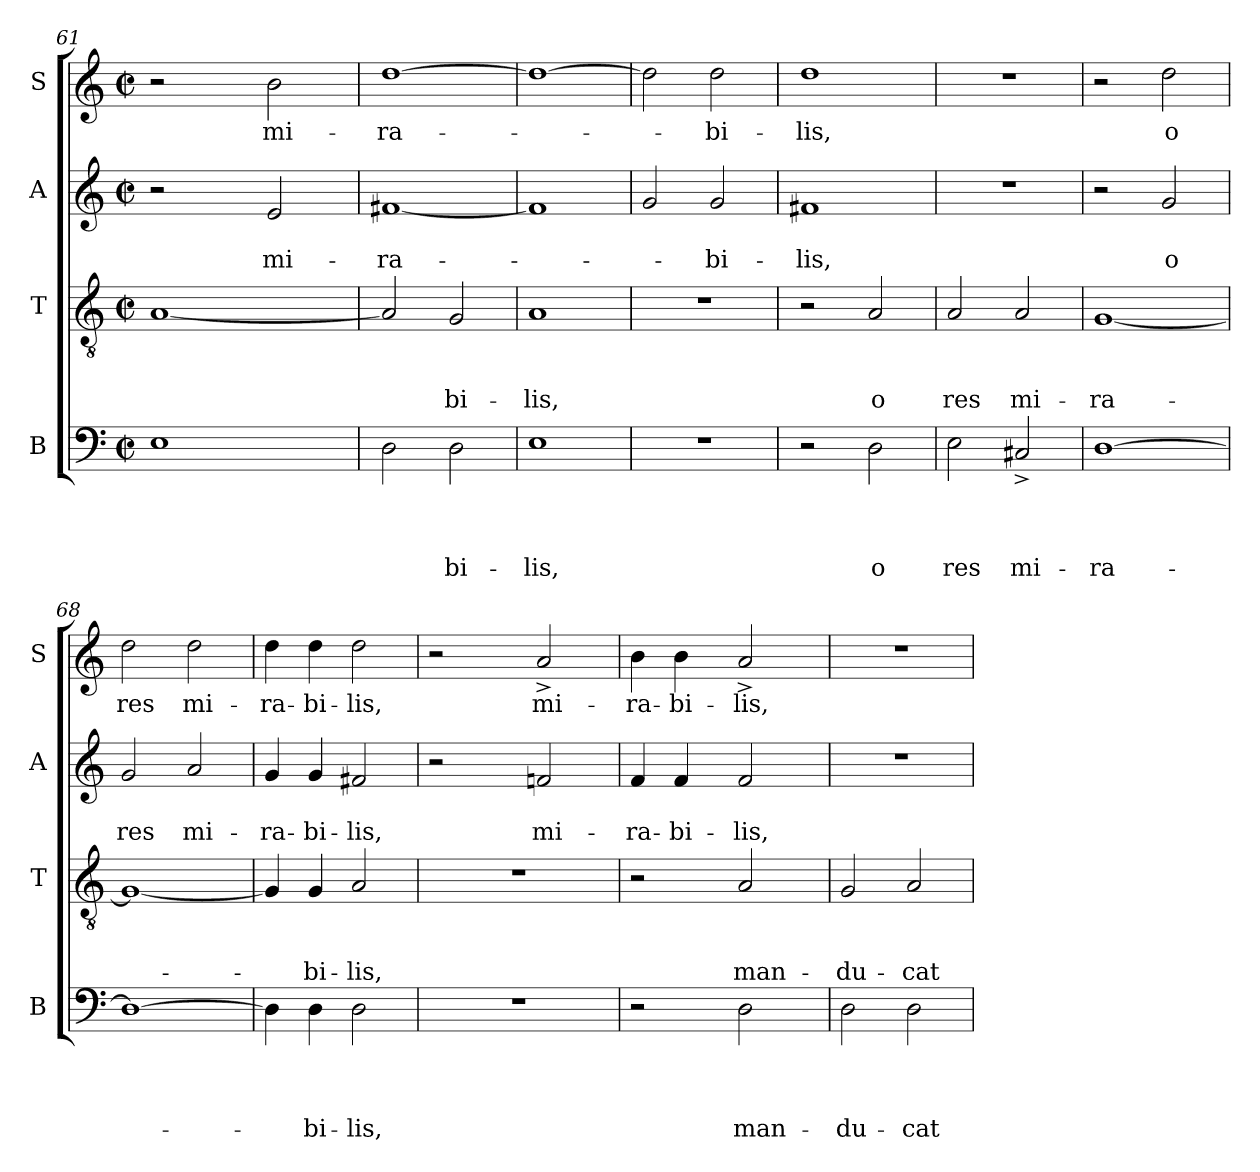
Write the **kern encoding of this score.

**kern	**text	**text	**text	**text	**kern	**text	**text	**text	**kern	**text	**text	**kern	**text
*part4	*part4	*part4	*part4	*part4	*part3	*part3	*part3	*part3	*part2	*part2	*part2	*part1	*part1
*staff4	*staff4	*staff4	*staff4	*staff4	*staff3	*staff3	*staff3	*staff3	*staff2	*staff2	*staff2	*staff1	*staff1
*I"B	*	*	*	*	*I"T	*	*	*	*I"A	*	*	*I"S	*
*I'B	*	*	*	*	*I'T	*	*	*	*I'A	*	*	*I'S	*
*clefF4	*	*	*	*	*clefGv2	*	*	*	*clefG2	*	*	*clefG2	*
*k[]	*	*	*	*	*k[]	*	*	*	*k[]	*	*	*k[]	*
*C:	*	*	*	*	*C:	*	*	*	*C:	*	*	*C:	*
*M2/2	*	*	*	*	*M2/2	*	*	*	*M2/2	*	*	*M2/2	*
*met(c|)	*	*	*	*	*met(c|)	*	*	*	*met(c|)	*	*	*met(c|)	*
=61	=61	=61	=61	=61	=61	=61	=61	=61	=61	=61	=61	=61	=61
*	*	*	*	*	*	*	*	*	*^	*	*	*^	*
1E	.	.	.	.	[<1A	.	.	.	2r	4..ryy	.	.	2r	4ryy	.
.	.	.	.	.	.	.	.	.	.	.	.	.	.	8ryy	.
.	.	.	.	.	.	.	.	.	.	.	.	.	.	32ryy	.
.	.	.	.	.	.	.	.	.	.	.	.	.	.	2ryy	.
.	.	.	.	.	.	.	.	.	.	2ryy	.	.	.	.	.
!	!	!	!	!	!	!	!	!	!	!	!	!LO:LY:b	!	!	!LO:LY:b
.	.	.	.	.	.	.	.	.	2e/	.	.	mi-	2b\	.	mi-
.	.	.	.	.	.	.	.	.	.	.	.	.	.	16.ryy	.
.	.	.	.	.	.	.	.	.	.	16ryy	.	.	.	.	.
=62	=62	=62	=62	=62	=62	=62	=62	=62	=62	=62	=62	=62	=62	=62	=62
!	!	!	!	!	!	!	!	!	!	!	!	!LO:LY:b	!	!	!LO:LY:b
*	*	*	*	*	*	*	*	*	*v	*v	*	*	*	*	*
*	*	*	*	*	*	*	*	*	*	*	*	*v	*v	*
2D\	.	.	.	.	2A/]	.	.	.	[<1f#X	.	-ra-	[>1dd	-ra-
!	!	!	!	!LO:LY:b	!	!	!	!LO:LY:b	!	!	!	!	!
2D\	.	.	.	-bi-	2G/	.	.	-bi-	.	.	.	.	.
=63	=63	=63	=63	=63	=63	=63	=63	=63	=63	=63	=63	=63	=63
!	!	!	!	!LO:LY:b	!	!	!	!LO:LY:b	!	!	!	!	!
1E	.	.	.	-lis,	1A	.	.	-lis,	1f#]	.	.	1dd_	.
=64	=64	=64	=64	=64	=64	=64	=64	=64	=64	=64	=64	=64	=64
1r	.	.	.	.	1r	.	.	.	2g/	.	.	2dd\]	.
!	!	!	!	!	!	!	!	!	!	!	!LO:LY:b	!	!LO:LY:b
.	.	.	.	.	.	.	.	.	2g/	.	-bi-	2dd\	-bi-
=65	=65	=65	=65	=65	=65	=65	=65	=65	=65	=65	=65	=65	=65
!	!	!	!	!	!	!	!	!	!	!	!LO:LY:b	!	!LO:LY:b
2r	.	.	.	.	2r	.	.	.	1f#X	.	-lis,	1dd	-lis,
!	!	!	!	!LO:LY:b	!	!	!	!LO:LY:b	!	!	!	!	!
2D\	.	.	.	o	2A/	.	.	o	.	.	.	.	.
=66	=66	=66	=66	=66	=66	=66	=66	=66	=66	=66	=66	=66	=66
!	!	!	!	!LO:LY:b	!	!	!	!LO:LY:b	!	!	!	!	!
2E\	.	.	.	res	2A/	.	.	res	1r	.	.	1r	.
!	!	!	!	!LO:LY:b	!	!	!	!LO:LY:b	!	!	!	!	!
2C#X^</	.	.	.	mi-	2A/	.	.	mi-	.	.	.	.	.
=67	=67	=67	=67	=67	=67	=67	=67	=67	=67	=67	=67	=67	=67
!	!	!	!	!LO:LY:b	!	!	!	!LO:LY:b	!	!	!	!	!
[>1D	.	.	.	-ra-	[<1G	.	.	-ra-	2r	.	.	2r	.
!	!	!	!	!	!	!	!	!	!	!	!LO:LY:b	!	!LO:LY:b
.	.	.	.	.	.	.	.	.	2g/	.	o	2dd\	o
=68	=68	=68	=68	=68	=68	=68	=68	=68	=68	=68	=68	=68	=68
!	!	!	!	!	!	!	!	!	!	!	!LO:LY:b	!	!LO:LY:b
1D_	.	.	.	.	1G_	.	.	.	2g/	.	res	2dd\	res
!	!	!	!	!	!	!	!	!	!	!	!LO:LY:b	!	!LO:LY:b
.	.	.	.	.	.	.	.	.	2a/	.	mi-	2dd\	mi-
=69	=69	=69	=69	=69	=69	=69	=69	=69	=69	=69	=69	=69	=69
!	!	!	!	!	!	!	!	!	!	!	!LO:LY:b	!	!LO:LY:b
4D\]	.	.	.	.	4G/]	.	.	.	4g/	.	-ra-	4dd\	-ra-
!	!	!	!	!LO:LY:b	!	!	!	!LO:LY:b	!	!	!LO:LY:b	!	!LO:LY:b
4D\	.	.	.	-bi-	4G/	.	.	-bi-	4g/	.	-bi-	4dd\	-bi-
!	!	!	!	!LO:LY:b	!	!	!	!LO:LY:b	!	!	!LO:LY:b	!	!LO:LY:b
2D\	.	.	.	-lis,	2A/	.	.	-lis,	2f#X/	.	-lis,	2dd\	-lis,
!!LO:PB:g=z
=70	=70	=70	=70	=70	=70	=70	=70	=70	=70	=70	=70	=70	=70
*	*	*	*	*	*	*	*	*	*^	*	*	*	*
1r	.	.	.	.	1r	.	.	.	2r	4ryy	.	.	2r	.
.	.	.	.	.	.	.	.	.	.	8ryy	.	.	.	.
.	.	.	.	.	.	.	.	.	.	32ryy	.	.	.	.
.	.	.	.	.	.	.	.	.	.	2ryy	.	.	.	.
!	!	!	!	!	!	!	!	!	!	!	!	!LO:LY:b	!	!LO:LY:b
.	.	.	.	.	.	.	.	.	2fn/	.	.	mi-	2a^</	mi-
.	.	.	.	.	.	.	.	.	.	16.ryy	.	.	.	.
=71	=71	=71	=71	=71	=71	=71	=71	=71	=71	=71	=71	=71	=71	=71
!	!	!	!	!	!	!	!	!	!	!	!	!LO:LY:b	!	!LO:LY:b
*^	*	*	*	*	*^	*	*	*	*v	*v	*	*	*	*
2r	4.ryy	.	.	.	.	2r	4ryy	.	.	.	4f/	.	-ra-	4b\	-ra-
!	!	!	!	!	!	!	!	!	!	!	!	!	!LO:LY:b	!	!LO:LY:b
.	.	.	.	.	.	.	8ryy	.	.	.	4f/	.	-bi-	4b\	-bi-
.	2ryy	.	.	.	.	.	32ryy	.	.	.	.	.	.	.	.
.	.	.	.	.	.	.	2ryy	.	.	.	.	.	.	.	.
!	!	!	!	!	!LO:LY:b	!	!	!	!	!LO:LY:b	!	!	!LO:LY:b	!	!LO:LY:b
2D\	.	.	.	.	man-	2A/	.	.	.	man-	2f/	.	-lis,	2a^</	-lis,
.	8ryy	.	.	.	.	.	.	.	.	.	.	.	.	.	.
.	.	.	.	.	.	.	16.ryy	.	.	.	.	.	.	.	.
=72	=72	=72	=72	=72	=72	=72	=72	=72	=72	=72	=72	=72	=72	=72	=72
!	!	!	!	!	!LO:LY:b	!	!	!	!	!LO:LY:b	!	!	!	!	!
*v	*v	*	*	*	*	*	*	*	*	*	*	*	*	*	*
*	*	*	*	*	*v	*v	*	*	*	*	*	*	*	*
2D\	.	.	.	-du-	2G/	.	.	-du-	1r	.	.	1r	.
!	!	!	!	!LO:LY:b	!	!	!	!LO:LY:b	!	!	!	!	!
2D\	.	.	.	-cat	2A/	.	.	-cat	.	.	.	.	.
=	=	=	=	=	=	=	=	=	=	=	=	=	=
*-	*-	*-	*-	*-	*-	*-	*-	*-	*-	*-	*-	*-	*-
